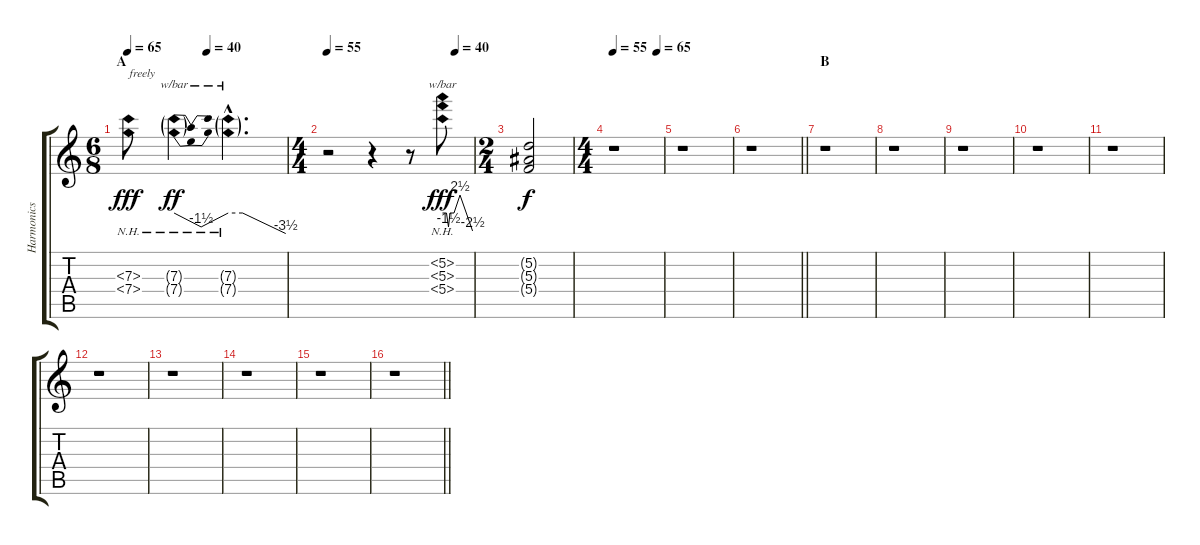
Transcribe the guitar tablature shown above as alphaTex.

\track ("Harmonics" "Harmonics") {instrument guitarharmonics}
\staff {score tabs}
\tuning (D4 A3 F3 C3 G2 C2) {hide}
\ts (6 8)
\section ("" "A")
\tempo 65
\tempo (40 0.5)
\tempo 65
\clef g2
\ks c
(7.3{nh} 7.4{nh}).8{txt "freely" dy fff instrument guitarharmonics} (7.3{nh g} 7.4{nh g}).4{tbe (dip default 0 0 30 -6 60 0) dy ff} (7.3{nh g hac} 7.4{nh g hac}).4{d tbe (custom default 0 0 15 0 60 -14)} |
\ts (4 4)
\tempo 55
\tempo (40 0.875)
r.2 r.4 r.8 (5.2{nh} 5.3{nh} 5.4{nh}).8{tbe (custom default 0 0 8 0 12 -6 15 0 23 0 35 10 60 -10) dy fff} |
\ts (2 4)
(5.2{t} 5.3{t} 5.4{t}).2{dy f} |
\ts (4 4)
\tempo 55
\tempo (65 0.875)
r.1 |
r.1 |
\barLineRight lightlight
r.1 |
\section ("" "B")
r.1 |
r.1 |
r.1 |
r.1 |
r.1 |
r.1 |
r.1 |
r.1 |
r.1 |
\barLineRight lightlight
r.1
